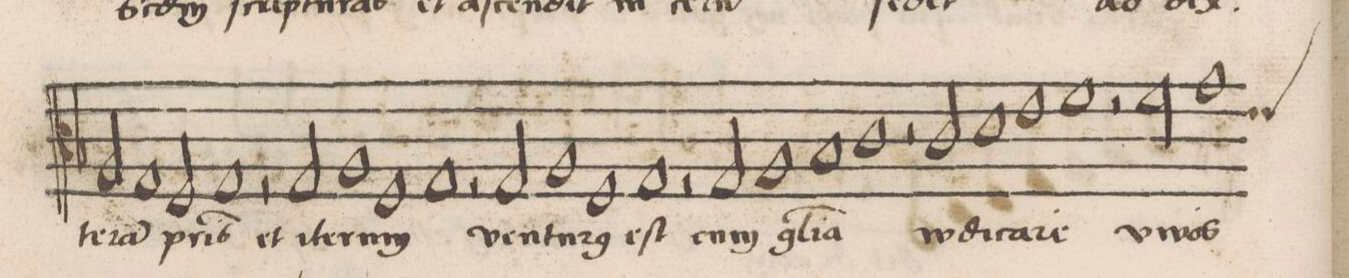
**kern	**text
*I"ALTVS	*
*clefC3	*
*k[b-]	*
*met(C|)	*
*M2/1	*
2A/	-te-
1G/	-ra(m)
2F/	p(at)-
=99-	=99-
1G/	-ris
2r	.
2G/	et
=100-	=100-
1A/	i-
1F/	-te-
=101-	=101-
1G/	-rum
2r	.
2G/	ven-
=102-	=102-
1A/	-tu-
1F/	-r(us)
=103-	=103-
1G/	eſt
2r	.
2G/	cum
=104-	=104-
1A/	gl(o-
1B-/	-r)i-
=105-	=105-
1c\	-a
2r	.
2c/	iu-
=106-	=106-
1d\	-di-
1e\	-ca-
=107-	=107-
1f\	-re
2r	.
2f\	vi-
=108-	=108-
*custos:e	*
1g\	-vos
*-	*-
